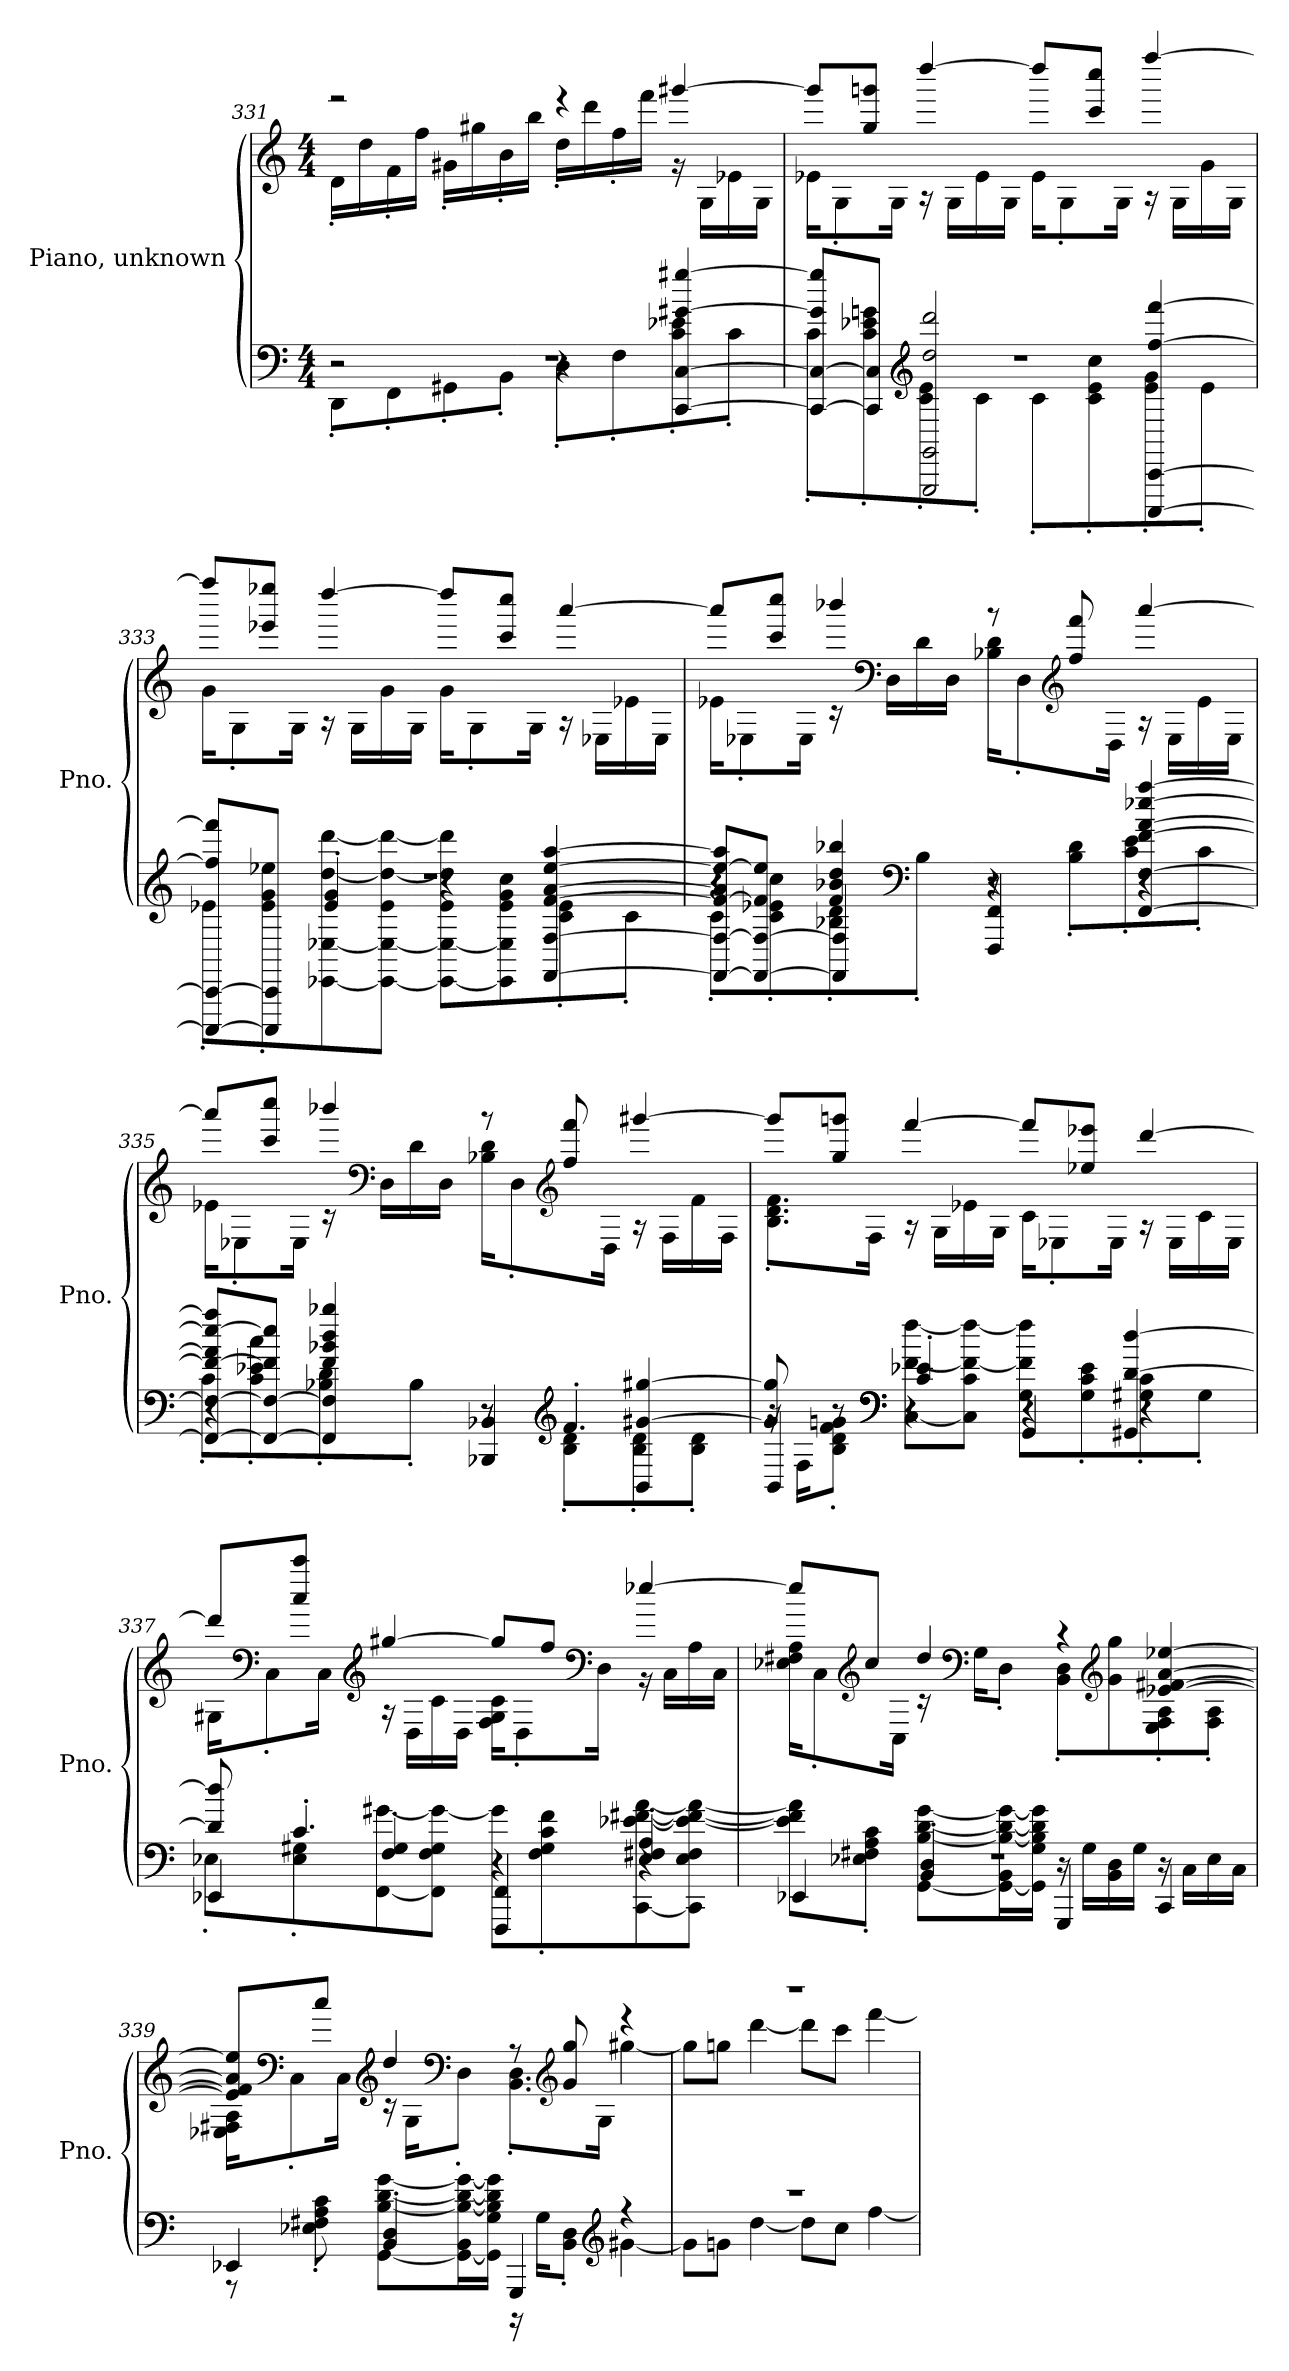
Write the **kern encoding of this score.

**kern	**kern
*part1	*part1
*staff2	*staff1
*I"Piano, unknown	*
*I'Pno.	*
!!LO:LB:g=z
*clefF4	*clefG2
*k[]	*k[]
*M4/4	*M4/4
=331	=331
*^	*^
*	*^	*	*
1r	8DD'\L	2r	2r	16d'\LL
.	.	.	.	16dd\
.	8FF'\	.	.	16f'\
.	.	.	.	16ff\JJ
.	8GG#X'\	.	.	16g#X'\LL
.	.	.	.	16gg#X\
.	8BB'\J	.	.	16b'\
.	.	.	.	16bb\JJ
.	8D'\L	4r	4r	16dd'\LL
.	.	.	.	16ddd\
.	8F'\	.	.	16ff'\
.	.	.	.	16fff\JJ
.	8c\' 8e-X\'	[4CC/ [4C/ [4g#X/ [4gg#X/	[4ggg#X/	16r
.	.	.	.	16G\LL
.	8c'\J	.	.	16e-X\
.	.	.	.	16G\JJ
=332	=332	=332	=332	=332
1r	8c'\L	8CC/_ 8C/_ 8g#/] 8gg#/]L	8ggg#/L]	16e-X\KL
.	.	.	.	8G'\
.	8c\' 8e-X\' 8gn\'	8CC/] 8C/]J	8gg/ 8gggn/J	.
.	.	.	.	16G\Jk
*clefG2	*	*	*	*
.	8c\' 8e-\'	2GGG/ 2GG/ 2dd/ 2ddd/	[4dddd/	16r
.	.	.	.	16G\LL
.	8c'\J	.	.	16e-\
.	.	.	.	16G\JJ
.	8c'\L	.	8dddd/L]	16e-\KL
.	.	.	.	8G'\
.	8c\' 8e-\' 8cc\'	.	8ccc/ 8cccc/J	.
.	.	.	.	16G\Jk
.	8e-\' 8g\'	[4CCC/ [4CC/ [4ff/ [4fff/	[4ffff/	16r
.	.	.	.	16G\LL
.	8e-'\J	.	.	16g\
.	.	.	.	16G\JJ
!!LO:LB:g=z	!!
=333	=333	=333	=333	=333
1r	8e-X'\L	8CCC/_ 8CC/_ 8ff/] 8fff/]L	8ffff/L]	16g\KL
.	.	.	.	8G'\
.	8e-\' 8g\' 8ee-X\'	8CCC/] 8CC/]J	8eee-X/ 8eeee-X/J	.
.	.	.	.	16G\Jk
.	[8EE-X\ [8E-X\ [8dd\ [8ddd\	4e-/' 4g/'	[4dddd/	16r
.	.	.	.	16G\LL
.	8EE-\_ 8E-\_ 8e-\ 8dd\_ 8ddd\_J	.	.	16g\
.	.	.	.	16G\JJ
.	8EE-\_ 8E-\_ 8e-\ 8dd\] 8ddd\]L	4r	8dddd/L]	16g\KL
.	.	.	.	8G'\
.	8EE-\] 8E-\] 8e-\ 8g\ 8cc\	.	8ccc/ 8cccc/J	.
.	.	.	.	16G\Jk
.	8c\' 8e-\'	[4FF/ [4F/ [4f/ [4a/ [4ee-/ [4aa/	[4aaa/	16r
.	.	.	.	16E-X\LL
.	8c'\J	.	.	16e-X\
.	.	.	.	16E-\JJ
=334	=334	=334	=334	=334
4r	8c'\L	8FF/_ 8F/_ 8f/_ 8a/] 8ee-/_ 8aa/]L	8aaa/L]	16e-X\KL
.	.	.	.	8E-X'\
.	8c\' 8e-X\' 8cc\'	8FF/_ 8F/_ 8f/] 8ee-/]J	8ccc/ 8cccc/J	.
.	.	.	.	16E-\Jk
4f/ 4b-X/ 4dd/ 4bb-X/	8B-X\' 8d\'	4FF/] 4F/]	4bbb-X/	16r
*	*	*	*clefF4	*
.	.	.	.	16D\LL
*clefF4	*	*	*	*
.	8B-'\J	.	.	16d\
.	.	.	.	16D\JJ
4r	8r	4FFF/ 4FF/	8r	16B-X\ 16d\KL
.	.	.	.	8D'\
*	*	*	*clefG2	*
.	8B-\' 8d\'L	.	8ff/ 8fff/	.
.	.	.	.	16D\Jk
[4FF/ [4F/ [4f/ [4a/ [4ee-X/ [4aa/	8c\' 8e-\'	4r	[4aaa/	16r
.	.	.	.	16E-\LL
.	8c'\J	.	.	16e-\
.	.	.	.	16E-\JJ
!!LO:LB:g=z	!!
=335	=335	=335	=335	=335
8FF/_ 8F/_ 8f/_ 8a/] 8ee-/_ 8aa/]L	8c'\L	4r	8aaa/L]	16e-X\KL
.	.	.	.	8E-X'\
8FF/_ 8F/_ 8f/] 8ee-/]J	8c\' 8e-X\' 8cc\'	.	8ccc/ 8cccc/J	.
.	.	.	.	16E-\Jk
4FF/] 4F/]	8B-X\' 8d\'	4f/ 4b-X/ 4dd/ 4bb-X/	4bbb-X/	16r
*	*	*	*clefF4	*
.	.	.	.	16D\LL
.	8B-'\J	.	.	16d\
.	.	.	.	16D\JJ
8r	8r	4BBB-X/ 4BB-X/	8r	16B-X\ 16d\KL
.	.	.	.	8D'\
*clefG2	*	*	*clefG2	*
4.f'/	8B-\' 8d\'L	.	8ff/ 8fff/	.
.	.	.	.	16D\Jk
.	8B-\' 8d\'	4BB-/ [4g#X/ [4gg#X/	[4ggg#X/	16r
.	.	.	.	16F\LL
.	8B-\' 8d\'J	.	.	16f\
.	.	.	.	16F\JJ
!!LO:LB:g=z	!!
=336	=336	=336	=336	=336
4BB/	16r	8g#/] 8gg#/]	8ggg#/L]	8.B\' 8.d\' 8.f\'L
.	16F\KL	.	.	.
.	8B\' 8d\' 8f\' 8gn\'J	8r	8gg/ 8gggn/J	.
.	.	.	.	16F\Jk
*clefF4	*	*	*	*
4r	[8C\ [8f\ [8ff\L	4c/' 4e-X/'	[4fff/	16r
.	.	.	.	16G\LL
.	8C\] 8c\ 8f\_ 8ff\_J	.	.	16e-X\
.	.	.	.	16G\JJ
4GG/	8G\ 8f\] 8ff\]L	4r	8fff/L]	16c\KL
.	.	.	.	8E-X'\
.	8G\' 8c\' 8e-\'	.	8ee-X/ 8eee-X/J	.
.	.	.	.	16E-\Jk
4r	8G#X\' 8c\'	4GG#X/ [4d/ [4dd/	[4ddd/	16r
.	.	.	.	16E-\LL
.	8G#'\J	.	.	16c\
.	.	.	.	16E-\JJ
!!LO:PB:g=z	!!
=337	=337	=337	=337	=337
4EE-X/	8E-X'\L	8d/] 8dd/]	8ddd/L]	16G#X\KL
*	*	*	*clefF4	*
.	.	.	.	8C'\
.	8E-\' 8G#X\'	4.c'/	8cc/ 8ccc/J	.
.	.	.	.	16C\Jk
*	*	*	*clefG2	*
4F/' 4G#/'	[8FF\ [8g#X\	.	[4gg#X/	16r
.	.	.	.	16D\LL
.	8FF\] 8F\ 8G#\ 8g#\_J	.	.	16c\
.	.	.	.	16D\JJ
4r	8g#\L]	4FFF/ 4FF/	8gg#/L]	16F\ 16G#\ 16c\KL
.	.	.	.	8D'\
.	8F\' 8G#\' 8c\' 8f\'	.	8ff/J	.
*	*	*	*clefF4	*
.	.	.	.	16D\Jk
4E-/' 4F#X/' 4A/'	[8CC\ [8e-X\ [8f#X\ [8a\	4r	[4ee-X/	16r
.	.	.	.	16C\LL
.	8CC\] 8E-\ 8F#\ 8e-\_ 8f#\_ 8a\_J	.	.	16A\
.	.	.	.	16C\JJ
!!LO:LB:g=z	!!
=338	=338	=338	=338	=338
1r	8e-\] 8f#\] 8a\]L	4EE-X/	8ee-/L]	16E-X\ 16F#X\ 16A\KL
.	.	.	.	8C'\
*	*	*	*clefG2	*
.	8E-X\' 8F#X\' 8A\' 8c\'J	.	8cc/J	.
.	.	.	.	16C\Jk
.	[8GG\ [8B\ [8d\ [8g\L	4BB/' 4D/'	4dd/	16r
*	*	*	*clefF4	*
.	.	.	.	16G\KL
.	16GG\_ 16BB\ 16B\_ 16d\_ 16g\_L	.	.	8D'\J
.	16GG\] 16G\ 16B\] 16d\] 16g\]JJ	.	.	.
.	16r	4GGG/	4r	8BB\' 8D\'L
.	16G\LL	.	.	.
*	*	*	*clefG2	*
.	16BB\ 16D\	.	.	8g\ 8gg\
.	16G\JJ	.	.	.
.	16r	4CC/	[4e-X/ [4f#X/ [4a/ [4ee-X/	8E-\' 8F#\' 8A\'
.	16C\LL	.	.	.
.	16E-\	.	.	8F#\' 8A\'J
.	16C\JJ	.	.	.
*	*v	*v	*	*
!!LO:LB:g=z	!!
=339	=339	=339	=339
4EE-X/	8r	8e-/] 8f#/] 8a/] 8ee-/]L	16E-X\ 16F#X\ 16A\KL
*	*	*clefF4	*
.	.	.	8C'\
.	8E-X\' 8F#X\' 8A\' 8c\'	8cc/J	.
.	.	.	16C\Jk
*	*	*clefG2	*
4BB/' 4D/'	[8GG\ [8B\ [8d\ [8g\L	4dd/	16r
.	.	.	16G\KL
*	*	*clefF4	*
.	16GG\_ 16BB\ 16B\_ 16d\_ 16g\_L	.	8D'\J
.	16GG\] 16G\ 16B\] 16d\] 16g\]JJ	.	.
4GGG/	16r	8r	8.BB\' 8.D\'L
.	16G\KL	.	.
*	*	*clefG2	*
.	8BB\' 8D\'J	8g/ 8gg/	.
.	.	.	16G\Jk
*clefG2	*	*	*
4r	[4g#X\	4r	[4gg#X\
=340	=340	=340	=340
1r	8g#\L]	1r	8gg#\L]
.	8gn\J	.	8ggn\J
.	[4dd\	.	[4ddd\
.	8dd\L]	.	8ddd\L]
.	8cc\J	.	8ccc\J
.	[4ff\	.	[4fff\
*v	*v	*	*
*	*v	*v
=	=
*-	*-
